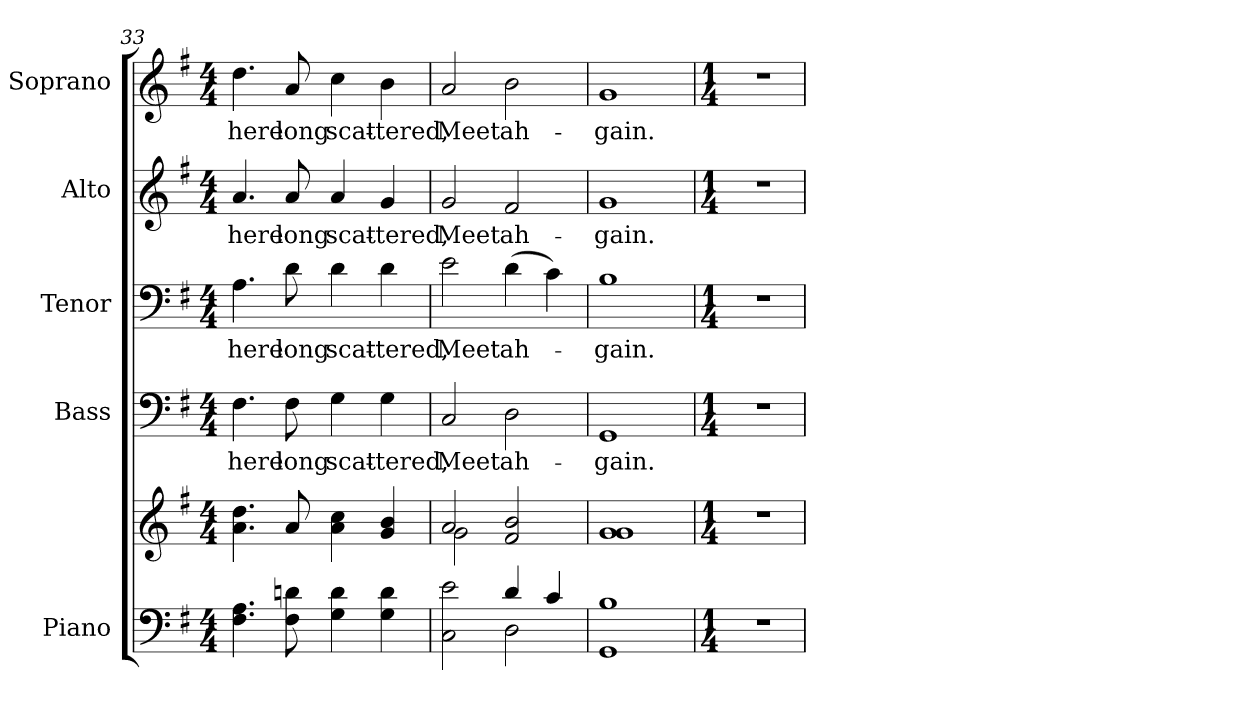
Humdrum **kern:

**kern	**kern	**kern	**text	**kern	**text	**kern	**text	**kern	**text
*part5	*part5	*part4	*part4	*part3	*part3	*part2	*part2	*part1	*part1
*staff6	*staff5	*staff4	*staff4	*staff3	*staff3	*staff2	*staff2	*staff1	*staff1
*I"Piano	*	*I"Bass	*	*I"Tenor	*	*I"Alto	*	*I"Soprano	*
*I'Pno.	*	*I'B.	*	*I'T.	*	*I'A.	*	*I'S.	*
!!LO:PB:g=z
*clefF4	*clefG2	*clefF4	*	*clefF4	*	*clefG2	*	*clefG2	*
*k[f#]	*k[f#]	*k[f#]	*	*k[f#]	*	*k[f#]	*	*k[f#]	*
*G:	*G:	*G:	*	*G:	*	*G:	*	*G:	*
*M4/4	*M4/4	*M4/4	*	*M4/4	*	*M4/4	*	*M4/4	*
=33	=33	=33	=33	=33	=33	=33	=33	=33	=33
!	!	!	!LO:LY:b:color=#000000	!	!	!	!	!	!
!	!	!	!	!	!LO:LY:b:color=#000000	!	!	!	!
!	!	!	!	!	!	!	!LO:LY:b:color=#000000	!	!
!	!	!	!	!	!	!	!	!	!LO:LY:b:color=#000000
4.F#i\ 4.Ai	4.ai\ 4.ddi	4.F#i\	here	4.Ai\	here	4.ai/	here	4.ddi\	here
!	!	!	!LO:LY:b:color=#000000	!	!	!	!	!	!
!	!	!	!	!	!LO:LY:b:color=#000000	!	!	!	!
!	!	!	!	!	!	!	!LO:LY:b:color=#000000	!	!
!	!	!	!	!	!	!	!	!	!LO:LY:b:color=#000000
8F#i\ 8dni	8ai/	8F#i\	long	8di\	long	8ai/	long	8ai/	long
!	!	!	!LO:LY:b:color=#000000	!	!	!	!	!	!
!	!	!	!	!	!LO:LY:b:color=#000000	!	!	!	!
!	!	!	!	!	!	!	!LO:LY:b:color=#000000	!	!
!	!	!	!	!	!	!	!	!	!LO:LY:b:color=#000000
4Gi\ 4di	4ai\ 4cci	4Gi\	scat-	4di\	scat-	4ai/	scat-	4cci\	scat-
!	!	!	!LO:LY:b:color=#000000	!	!	!	!	!	!
!	!	!	!	!	!LO:LY:b:color=#000000	!	!	!	!
!	!	!	!	!	!	!	!LO:LY:b:color=#000000	!	!
!	!	!	!	!	!	!	!	!	!LO:LY:b:color=#000000
4Gi\ 4di	4gi/ 4bi	4Gi\	-tered,	4di\	-tered,	4gi/	-tered,	4bi\	-tered,
=34	=34	=34	=34	=34	=34	=34	=34	=34	=34
*^	*^	*	*	*	*	*	*	*	*
!	!	!	!	!	!LO:LY:b:color=#000000	!	!	!	!	!	!
!	!	!	!	!	!	!	!LO:LY:b:color=#000000	!	!	!	!
!	!	!	!	!	!	!	!	!	!LO:LY:b:color=#000000	!	!
!	!	!	!	!	!	!	!	!	!	!	!LO:LY:b:color=#000000
2Ci\ 2ei	2ryy	2ai/	2gi\	2Ci/	Meet	2ei\	Meet	2gi/	Meet	2ai/	Meet
!	!	!	!	!	!LO:LY:b:color=#000000	!	!	!	!	!	!
!	!	!	!	!	!	!	!LO:LY:b:color=#000000	!	!	!	!
!	!	!	!	!	!	!	!	!	!LO:LY:b:color=#000000	!	!
!	!	!	!	!	!	!	!	!	!	!	!LO:LY:b:color=#000000
4di/	2Di\	2f#i/ 2bi	2ryy	2Di\	ah-	(4di\	ah-	2f#i/	ah-	2bi\	ah-
4ci/	.	.	.	.	.	4ci\)	.	.	.	.	.
*v	*v	*	*	*	*	*	*	*	*	*	*
*	*v	*v	*	*	*	*	*	*	*	*
!!LO:PB:g=z
=35	=35	=35	=35	=35	=35	=35	=35	=35	=35
!	!	!	!LO:LY:b:color=#000000	!	!	!	!	!	!
!	!	!	!	!	!LO:LY:b:color=#000000	!	!	!	!
!	!	!	!	!	!	!	!LO:LY:b:color=#000000	!	!
!	!	!	!	!	!	!	!	!	!LO:LY:b:color=#000000
1GGi 1Bi	1gi 1gi	1GGi	-gain.	1Bi	-gain.	1gi	-gain.	1gi	-gain.
=36	=36	=36	=36	=36	=36	=36	=36	=36	=36
*M1/4	*M1/4	*M1/4	*	*M1/4	*	*M1/4	*	*M1/4	*
!LO:N:vis=1	!LO:N:vis=1	!LO:N:vis=1	!	!LO:N:vis=1	!	!LO:N:vis=1	!	!LO:N:vis=1	!
4r	4r	4r	.	4r	.	4r	.	4r	.
=	=	=	=	=	=	=	=	=	=
*-	*-	*-	*-	*-	*-	*-	*-	*-	*-
